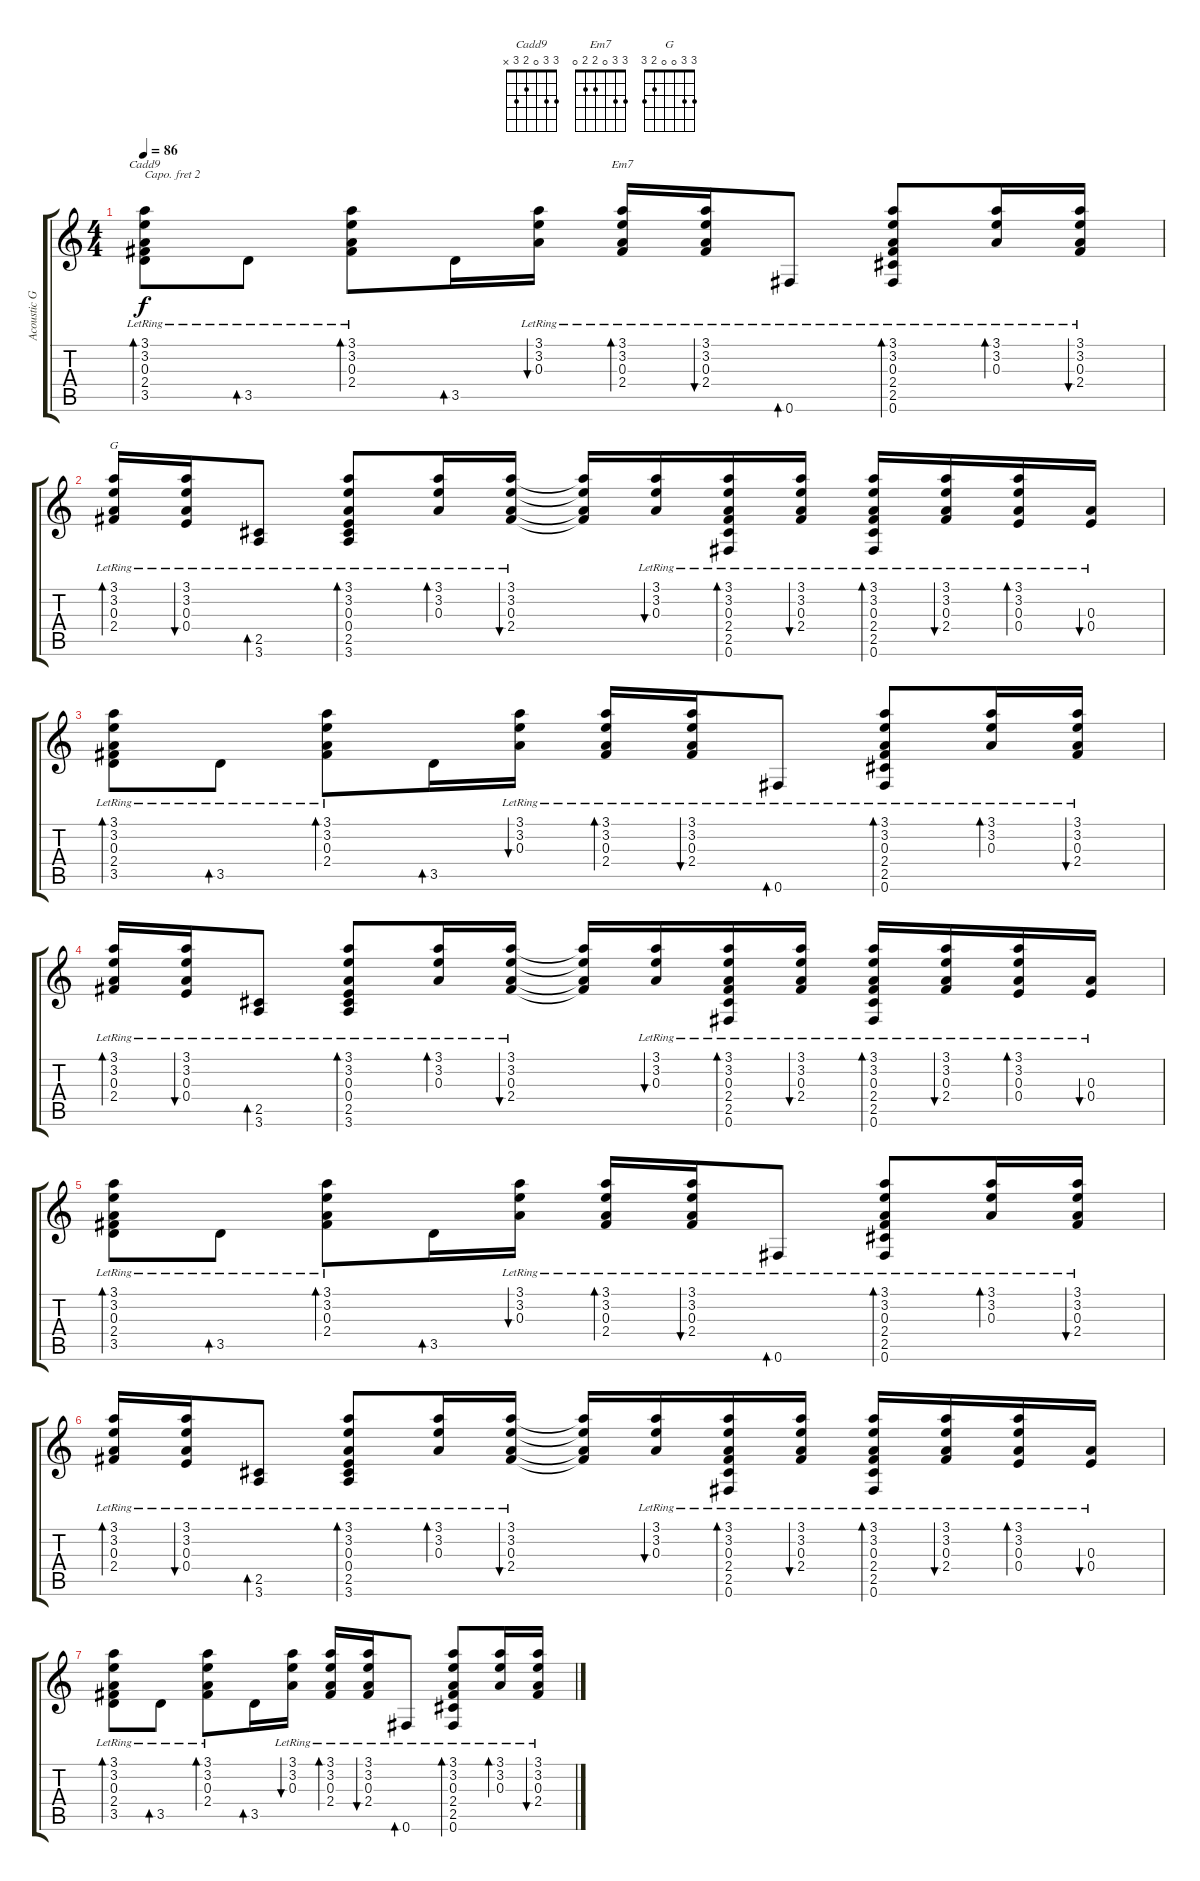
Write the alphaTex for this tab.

\track ("Acoustic Guitar 2" "Acoustic G") {instrument acousticguitarsteel}
\staff {score tabs}
\capo 2
\tuning (E4 B3 G3 D3 A2 E2) {hide}
\chord ("Cadd9" 3 3 0 2 3 x)
\chord ("Em7" 3 3 0 2 2 0)
\chord ("G" 3 3 0 0 2 3)
\ts (4 4)
\tempo 86
\clef g2
\ks c
(3.1{lr} 3.2{lr} 0.3{lr} 2.4{lr} 3.5{lr}).8{bd 30 ch "Cadd9" dy f} 3.5{lr}.8{bd 30} (3.1{lr} 3.2{lr} 0.3{lr} 2.4{lr}).8{bd 30} 3.5.16{bd 30} (3.1{lr} 3.2{lr} 0.3{lr}).16{bu 30} (3.1{lr} 3.2{lr} 0.3{lr} 2.4{lr}).16{bd 30 ch "Em7"} (3.1{lr} 3.2{lr} 0.3{lr} 2.4{lr}).16{bu 30} 0.6{lr}.8{bd 30} (3.1{lr} 3.2{lr} 0.3{lr} 2.4{lr} 2.5{lr} 0.6{lr}).8{bd 30} (3.1 3.2 0.3{lr}).16{bd 30} (3.1{lr} 3.2{lr} 0.3{lr} 2.4{lr}).16{bu 30} |
(3.1{lr} 3.2{lr} 0.3{lr} 2.4{lr}).16{bd 30 ch "G"} (3.1{lr} 3.2{lr} 0.3{lr} 0.4{lr}).16{bu 30} (2.5{lr} 3.6{lr}).8{bd 30} (3.1{lr} 3.2{lr} 0.3{lr} 0.4{lr} 2.5{lr} 3.6{lr}).8{bd 30} (3.1{lr} 3.2{lr} 0.3{lr}).16{bd 30} (3.1{lr} 3.2{lr} 0.3{lr} 2.4{lr}).16{bu 30} (3.1{t} 3.2{t} 0.3{t} 2.4{t}).16 (3.1{lr} 3.2{lr} 0.3{lr}).16{bu 30} (3.1{lr} 3.2{lr} 0.3{lr} 2.4{lr} 2.5{lr} 0.6{lr}).16{bd 30} (3.1{lr} 3.2{lr} 0.3{lr} 2.4{lr}).16{bu 30} (3.1{lr} 3.2{lr} 0.3{lr} 2.4{lr} 2.5{lr} 0.6{lr}).16{bd 30} (3.1{lr} 3.2{lr} 0.3{lr} 2.4{lr}).16{bu 30} (3.1{lr} 3.2{lr} 0.3{lr} 0.4{lr}).16{bd 30} (0.3{lr} 0.4{lr}).16{bu 30} |
(3.1{lr} 3.2{lr} 0.3{lr} 2.4{lr} 3.5{lr}).8{bd 30} 3.5{lr}.8{bd 30} (3.1{lr} 3.2{lr} 0.3{lr} 2.4{lr}).8{bd 30} 3.5.16{bd 30} (3.1{lr} 3.2{lr} 0.3{lr}).16{bu 30} (3.1{lr} 3.2{lr} 0.3{lr} 2.4{lr}).16{bd 30} (3.1{lr} 3.2{lr} 0.3{lr} 2.4{lr}).16{bu 30} 0.6{lr}.8{bd 30} (3.1{lr} 3.2{lr} 0.3{lr} 2.4{lr} 2.5{lr} 0.6{lr}).8{bd 30} (3.1 3.2 0.3{lr}).16{bd 30} (3.1{lr} 3.2{lr} 0.3{lr} 2.4{lr}).16{bu 30} |
(3.1{lr} 3.2{lr} 0.3{lr} 2.4{lr}).16{bd 30} (3.1{lr} 3.2{lr} 0.3{lr} 0.4{lr}).16{bu 30} (2.5{lr} 3.6{lr}).8{bd 30} (3.1{lr} 3.2{lr} 0.3{lr} 0.4{lr} 2.5{lr} 3.6{lr}).8{bd 30} (3.1{lr} 3.2{lr} 0.3{lr}).16{bd 30} (3.1{lr} 3.2{lr} 0.3{lr} 2.4{lr}).16{bu 30} (3.1{t} 3.2{t} 0.3{t} 2.4{t}).16 (3.1{lr} 3.2{lr} 0.3{lr}).16{bu 30} (3.1{lr} 3.2{lr} 0.3{lr} 2.4{lr} 2.5{lr} 0.6{lr}).16{bd 30} (3.1{lr} 3.2{lr} 0.3{lr} 2.4{lr}).16{bu 30} (3.1{lr} 3.2{lr} 0.3{lr} 2.4{lr} 2.5{lr} 0.6{lr}).16{bd 30} (3.1{lr} 3.2{lr} 0.3{lr} 2.4{lr}).16{bu 30} (3.1{lr} 3.2{lr} 0.3{lr} 0.4{lr}).16{bd 30} (0.3{lr} 0.4{lr}).16{bu 30} |
(3.1{lr} 3.2{lr} 0.3{lr} 2.4{lr} 3.5{lr}).8{bd 30} 3.5{lr}.8{bd 30} (3.1{lr} 3.2{lr} 0.3{lr} 2.4{lr}).8{bd 30} 3.5.16{bd 30} (3.1{lr} 3.2{lr} 0.3{lr}).16{bu 30} (3.1{lr} 3.2{lr} 0.3{lr} 2.4{lr}).16{bd 30} (3.1{lr} 3.2{lr} 0.3{lr} 2.4{lr}).16{bu 30} 0.6{lr}.8{bd 30} (3.1{lr} 3.2{lr} 0.3{lr} 2.4{lr} 2.5{lr} 0.6{lr}).8{bd 30} (3.1 3.2 0.3{lr}).16{bd 30} (3.1{lr} 3.2{lr} 0.3{lr} 2.4{lr}).16{bu 30} |
(3.1{lr} 3.2{lr} 0.3{lr} 2.4{lr}).16{bd 30} (3.1{lr} 3.2{lr} 0.3{lr} 0.4{lr}).16{bu 30} (2.5{lr} 3.6{lr}).8{bd 30} (3.1{lr} 3.2{lr} 0.3{lr} 0.4{lr} 2.5{lr} 3.6{lr}).8{bd 30} (3.1{lr} 3.2{lr} 0.3{lr}).16{bd 30} (3.1{lr} 3.2{lr} 0.3{lr} 2.4{lr}).16{bu 30} (3.1{t} 3.2{t} 0.3{t} 2.4{t}).16 (3.1{lr} 3.2{lr} 0.3{lr}).16{bu 30} (3.1{lr} 3.2{lr} 0.3{lr} 2.4{lr} 2.5{lr} 0.6{lr}).16{bd 30} (3.1{lr} 3.2{lr} 0.3{lr} 2.4{lr}).16{bu 30} (3.1{lr} 3.2{lr} 0.3{lr} 2.4{lr} 2.5{lr} 0.6{lr}).16{bd 30} (3.1{lr} 3.2{lr} 0.3{lr} 2.4{lr}).16{bu 30} (3.1{lr} 3.2{lr} 0.3{lr} 0.4{lr}).16{bd 30} (0.3{lr} 0.4{lr}).16{bu 30} |
(3.1{lr} 3.2{lr} 0.3{lr} 2.4{lr} 3.5{lr}).8{bd 30} 3.5{lr}.8{bd 30} (3.1{lr} 3.2{lr} 0.3{lr} 2.4{lr}).8{bd 30} 3.5.16{bd 30} (3.1{lr} 3.2{lr} 0.3{lr}).16{bu 30} (3.1{lr} 3.2{lr} 0.3{lr} 2.4{lr}).16{bd 30} (3.1{lr} 3.2{lr} 0.3{lr} 2.4{lr}).16{bu 30} 0.6{lr}.8{bd 30} (3.1{lr} 3.2{lr} 0.3{lr} 2.4{lr} 2.5{lr} 0.6{lr}).8{bd 30} (3.1 3.2 0.3{lr}).16{bd 30} (3.1{lr} 3.2{lr} 0.3{lr} 2.4{lr}).16{bu 30}
